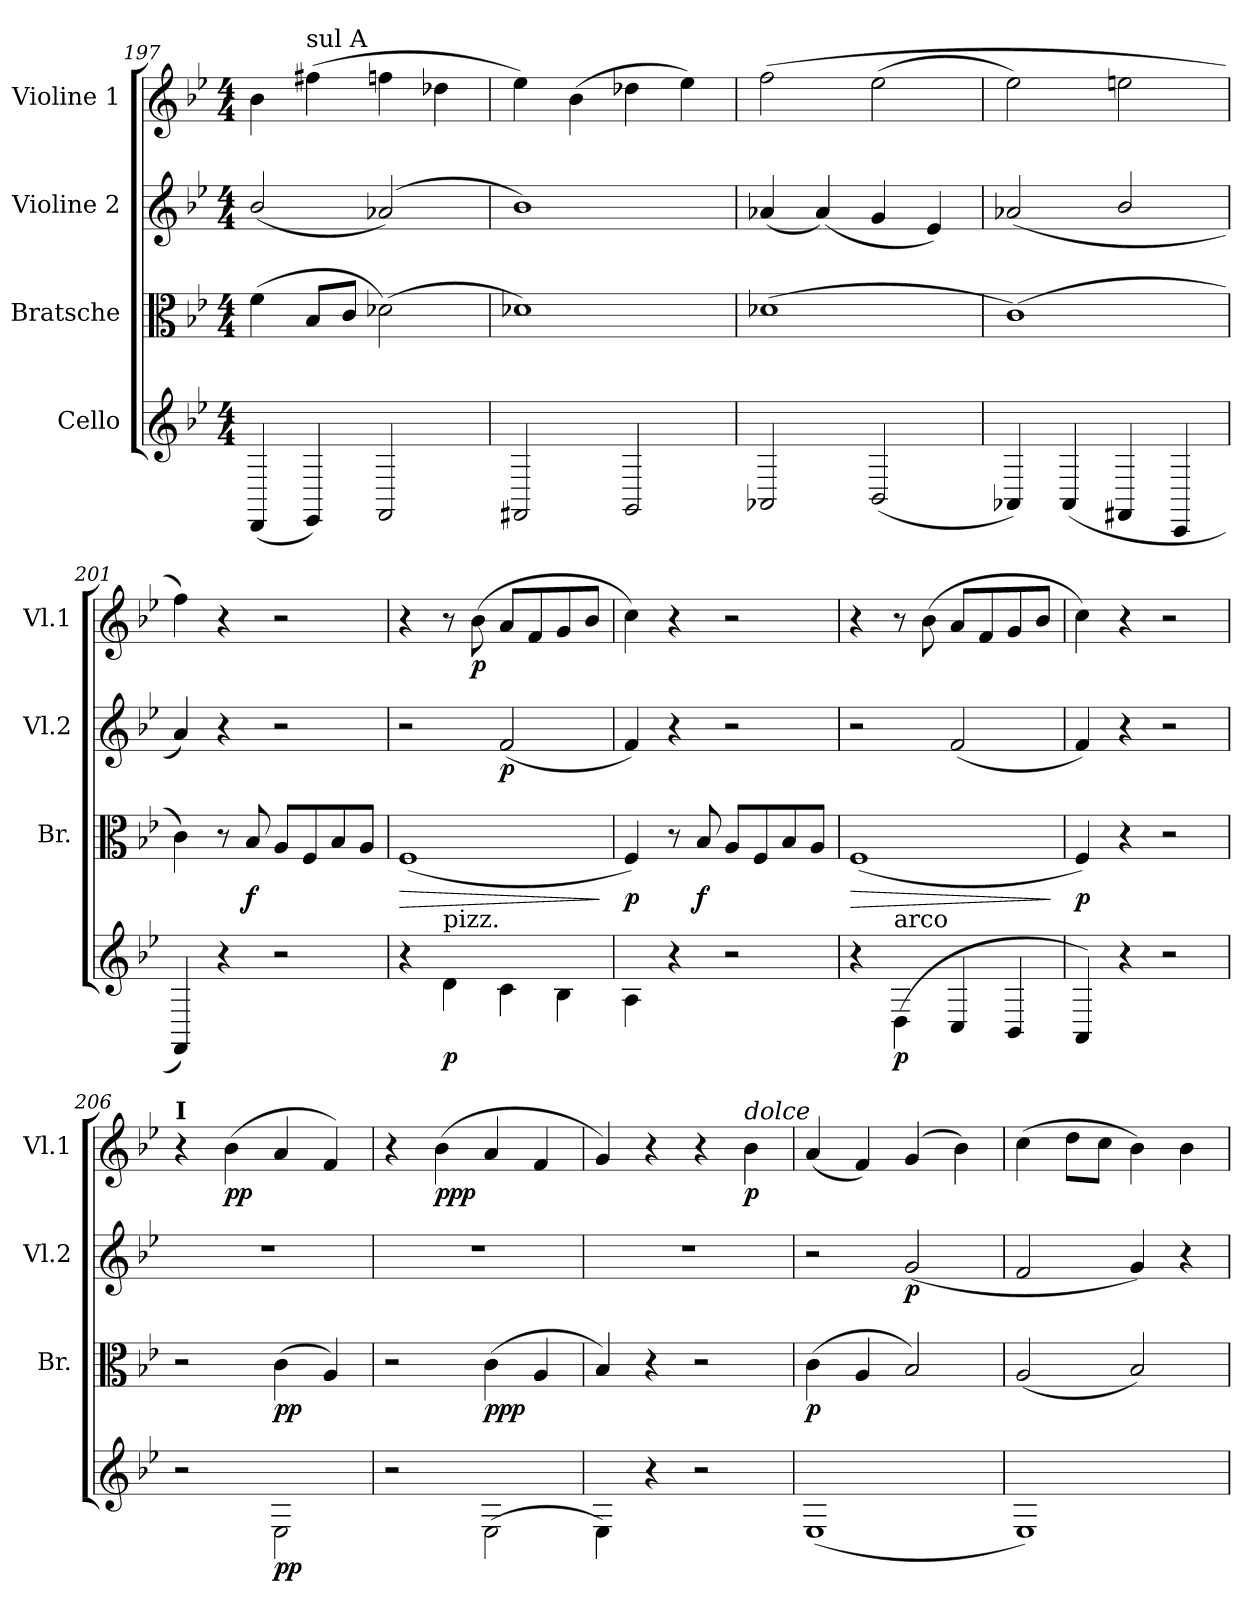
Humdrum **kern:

**kern	**dynam	**kern	**dynam	**kern	**dynam	**kern	**dynam
*part4	*part4	*part3	*part3	*part2	*part2	*part1	*part1
*staff4	*staff4	*staff3	*staff3	*staff2	*staff2	*staff1	*staff1
*I"Cello	*	*I"Bratsche	*	*I"Violine 2	*	*I"Violine 1	*
*	*	*I'Br.	*	*I'Vl.2	*	*I'Vl.1	*
!!LO:LB:g=z
*clefG2	*	*clefC3	*	*clefG2	*	*clefG2	*
*k[b-e-]	*	*k[b-e-]	*	*k[b-e-]	*	*k[b-e-]	*
*M4/4	*	*M4/4	*	*M4/4	*	*M4/4	*
=197	=197	=197	=197	=197	=197	=197	=197
(4DD/	.	(4f\	.	(2b-/	.	4b-\	.
!	!	!	!	!	!	!LO:TX:a:t=sul A	!
4EE-/)	.	8B-/L	.	.	.	(4ff#X\	.
.	.	8c/J	.	.	.	.	.
2FF/	.	(2d-X\)	.	(2a-X/)	.	4ffn\	.
.	.	.	.	.	.	4dd-X\	.
=198	=198	=198	=198	=198	=198	=198	=198
2FF#X/	.	1d-X)	.	1b-)	.	4ee-\)	.
.	.	.	.	.	.	(4b-\	.
2GG/	.	.	.	.	.	4dd-X\	.
.	.	.	.	.	.	4ee-\)	.
!!LO:PB:g=z
=199	=199	=199	=199	=199	=199	=199	=199
2AA-X/	.	(1d-X	.	(4a-X/	.	(2ff\	.
.	.	.	.	(4a-/)	.	.	.
(2BB-/	.	.	.	4g/	.	(2ee-\	.
.	.	.	.	4e-/)	.	.	.
=200	=200	=200	=200	=200	=200	=200	=200
4AA-X/)	.	(1c)	.	(2a-X/	.	2ee-\)	.
(4AA-/	.	.	.	.	.	.	.
4FF#X/	.	.	.	2b-/	.	2een\	.
4CC/	.	.	.	.	.	.	.
=201	=201	=201	=201	=201	=201	=201	=201
4FF/)	.	4c\)	.	4a/)	.	4ff\)	.
4r	.	8r	.	4r	.	4r	.
!	!	!	!LO:DY:b	!	!	!	!
.	.	8B-/	f	.	.	.	.
2r	.	8A/L	.	2r	.	2r	.
.	.	8F/	.	.	.	.	.
.	.	8B-/	.	.	.	.	.
.	.	8A/J	.	.	.	.	.
=202	=202	=202	=202	=202	=202	=202	=202
!	!	!	!LO:HP:b	!	!	!	!
4r	.	(1F	>	2r	.	4r	.
!LO:TX:a:t=pizz.	!	!	!	!	!	!	!
!	!LO:DY:b	!	!	!	!	!	!
4d\	p	.	.	.	.	8r	.
!	!	!	!	!	!	!	!LO:DY:b
.	.	.	.	.	.	(8b-\	p
!	!	!	!	!	!LO:DY:b	!	!
4c\	.	.	.	(2f/	p	8a/L	.
.	.	.	.	.	.	8f/	.
4B-\	.	.	.	.	.	8g/	.
.	.	.	.	.	.	8b-/J	.
.	.	.	]	.	.	.	.
!!LO:PB:g=z
=203	=203	=203	=203	=203	=203	=203	=203
!	!	!	!LO:DY:b	!	!	!	!
4A\	.	4F/)	p	4f/)	.	4cc\)	.
4r	.	8r	.	4r	.	4r	.
!	!	!	!LO:DY:b	!	!	!	!
.	.	8B-/	f	.	.	.	.
2r	.	8A/L	.	2r	.	2r	.
.	.	8F/	.	.	.	.	.
.	.	8B-/	.	.	.	.	.
.	.	8A/J	.	.	.	.	.
=204	=204	=204	=204	=204	=204	=204	=204
!	!	!	!LO:HP:b	!	!	!	!
4r	.	(1F	>	2r	.	4r	.
!LO:TX:a:t=arco	!	!	!	!	!	!	!
!	!LO:DY:b	!	!	!	!	!	!
(4D\	p	.	.	.	.	8r	.
.	.	.	.	.	.	(8b-\	.
4C/	.	.	.	(2f/	.	8a/L	.
.	.	.	.	.	.	8f/	.
4BB-/	.	.	.	.	.	8g/	.
.	.	.	.	.	.	8b-/J	.
.	.	.	]	.	.	.	.
=205	=205	=205	=205	=205	=205	=205	=205
!	!	!	!LO:DY:b	!	!	!	!
4AA/)	.	4F/)	p	4f/)	.	4cc\)	.
4r	.	4r	.	4r	.	4r	.
2r	.	2r	.	2r	.	2r	.
!!LO:LB:g=z
=206	=206	=206	=206	=206	=206	=206	=206
!	!	!	!	!	!	!LO:TX:a:B:t=I	!
2r	.	2r	.	1r	.	4r	.
!	!	!	!	!	!	!	!LO:DY:b
.	.	.	.	.	.	(4b-\	pp
!	!LO:DY:b	!	!LO:DY:b	!	!	!	!
2E-\	pp	(4c\	pp	.	.	4a/	.
.	.	4A/)	.	.	.	4f/)	.
=207	=207	=207	=207	=207	=207	=207	=207
2r	.	2r	.	1r	.	4r	.
!	!	!	!	!	!	!	!LO:DY:b
.	.	.	.	.	.	(4b-\	ppp
!	!	!	!LO:DY:b	!	!	!	!
(2E-\	.	(4c\	ppp	.	.	4a/	.
.	.	4A/	.	.	.	4f/	.
=208	=208	=208	=208	=208	=208	=208	=208
4E-\)	.	4B-/)	.	1r	.	4g/)	.
4r	.	4r	.	.	.	4r	.
2r	.	2r	.	.	.	4r	.
!	!	!	!	!	!	!LO:TX:a:i:t=dolce	!
!	!	!	!	!	!	!	!LO:DY:b
.	.	.	.	.	.	4b-\	p
=209	=209	=209	=209	=209	=209	=209	=209
!	!	!	!LO:DY:b	!	!	!	!
(1E-	.	(4c\	p	2r	.	(4a/	.
.	.	4A/	.	.	.	4f/)	.
!	!	!	!	!	!LO:DY:b	!	!
.	.	2B-/)	.	(2g/	p	(4g/	.
.	.	.	.	.	.	4b-\)	.
=210	=210	=210	=210	=210	=210	=210	=210
1E-)	.	(2A/	.	2f/	.	(4cc\	.
.	.	.	.	.	.	8dd\L	.
.	.	.	.	.	.	8cc\J	.
.	.	2B-/)	.	4g/)	.	4b-\)	.
.	.	.	.	4r	.	4b-\	.
=	=	=	=	=	=	=	=
*-	*-	*-	*-	*-	*-	*-	*-
